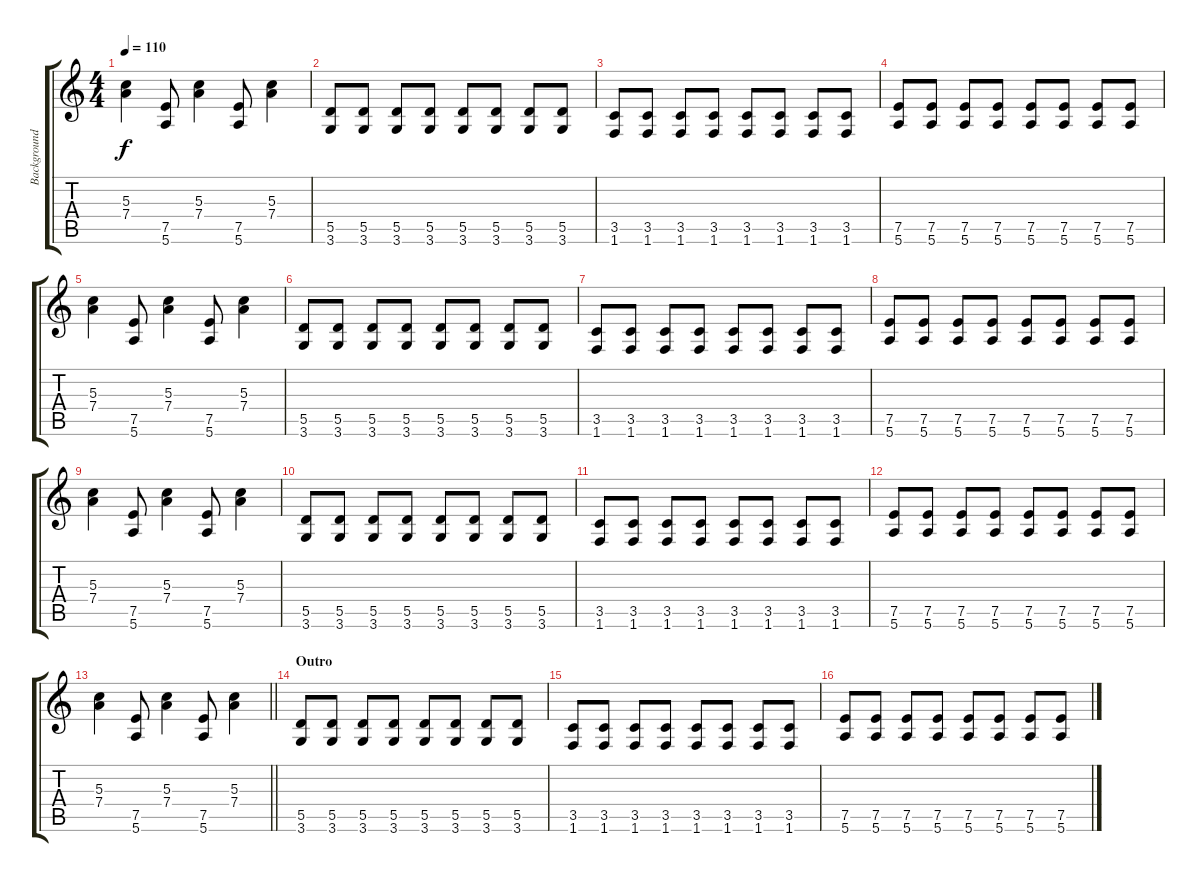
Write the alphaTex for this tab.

\track ("Background Guitar" "Background") {instrument electricguitarmuted}
\staff {score tabs}
\tuning (E4 B3 G3 D3 A2 E2) {hide}
\ts (4 4)
\tempo 110
\clef g2
\ks c
(5.3 7.4).4{dy f} (7.5 5.6).8 (5.3 7.4).4 (7.5 5.6).8 (5.3 7.4).4 |
(5.5 3.6).8 (5.5 3.6).8 (5.5 3.6).8 (5.5 3.6).8 (5.5 3.6).8 (5.5 3.6).8 (5.5 3.6).8 (5.5 3.6).8 |
(3.5 1.6).8 (3.5 1.6).8 (3.5 1.6).8 (3.5 1.6).8 (3.5 1.6).8 (3.5 1.6).8 (3.5 1.6).8 (3.5 1.6).8 |
(7.5 5.6).8 (7.5 5.6).8 (7.5 5.6).8 (7.5 5.6).8 (7.5 5.6).8 (7.5 5.6).8 (7.5 5.6).8 (7.5 5.6).8 |
(5.3 7.4).4 (7.5 5.6).8 (5.3 7.4).4 (7.5 5.6).8 (5.3 7.4).4 |
(5.5 3.6).8 (5.5 3.6).8 (5.5 3.6).8 (5.5 3.6).8 (5.5 3.6).8 (5.5 3.6).8 (5.5 3.6).8 (5.5 3.6).8 |
(3.5 1.6).8 (3.5 1.6).8 (3.5 1.6).8 (3.5 1.6).8 (3.5 1.6).8 (3.5 1.6).8 (3.5 1.6).8 (3.5 1.6).8 |
(7.5 5.6).8 (7.5 5.6).8 (7.5 5.6).8 (7.5 5.6).8 (7.5 5.6).8 (7.5 5.6).8 (7.5 5.6).8 (7.5 5.6).8 |
(5.3 7.4).4 (7.5 5.6).8 (5.3 7.4).4 (7.5 5.6).8 (5.3 7.4).4 |
(5.5 3.6).8 (5.5 3.6).8 (5.5 3.6).8 (5.5 3.6).8 (5.5 3.6).8 (5.5 3.6).8 (5.5 3.6).8 (5.5 3.6).8 |
(3.5 1.6).8 (3.5 1.6).8 (3.5 1.6).8 (3.5 1.6).8 (3.5 1.6).8 (3.5 1.6).8 (3.5 1.6).8 (3.5 1.6).8 |
(7.5 5.6).8 (7.5 5.6).8 (7.5 5.6).8 (7.5 5.6).8 (7.5 5.6).8 (7.5 5.6).8 (7.5 5.6).8 (7.5 5.6).8 |
\barLineRight lightlight
(5.3 7.4).4 (7.5 5.6).8 (5.3 7.4).4 (7.5 5.6).8 (5.3 7.4).4 |
\section ("" "Outro")
(5.5 3.6).8 (5.5 3.6).8 (5.5 3.6).8 (5.5 3.6).8 (5.5 3.6).8 (5.5 3.6).8 (5.5 3.6).8 (5.5 3.6).8 |
(3.5 1.6).8 (3.5 1.6).8 (3.5 1.6).8 (3.5 1.6).8 (3.5 1.6).8 (3.5 1.6).8 (3.5 1.6).8 (3.5 1.6).8 |
(7.5 5.6).8 (7.5 5.6).8 (7.5 5.6).8 (7.5 5.6).8 (7.5 5.6).8 (7.5 5.6).8 (7.5 5.6).8 (7.5 5.6).8
